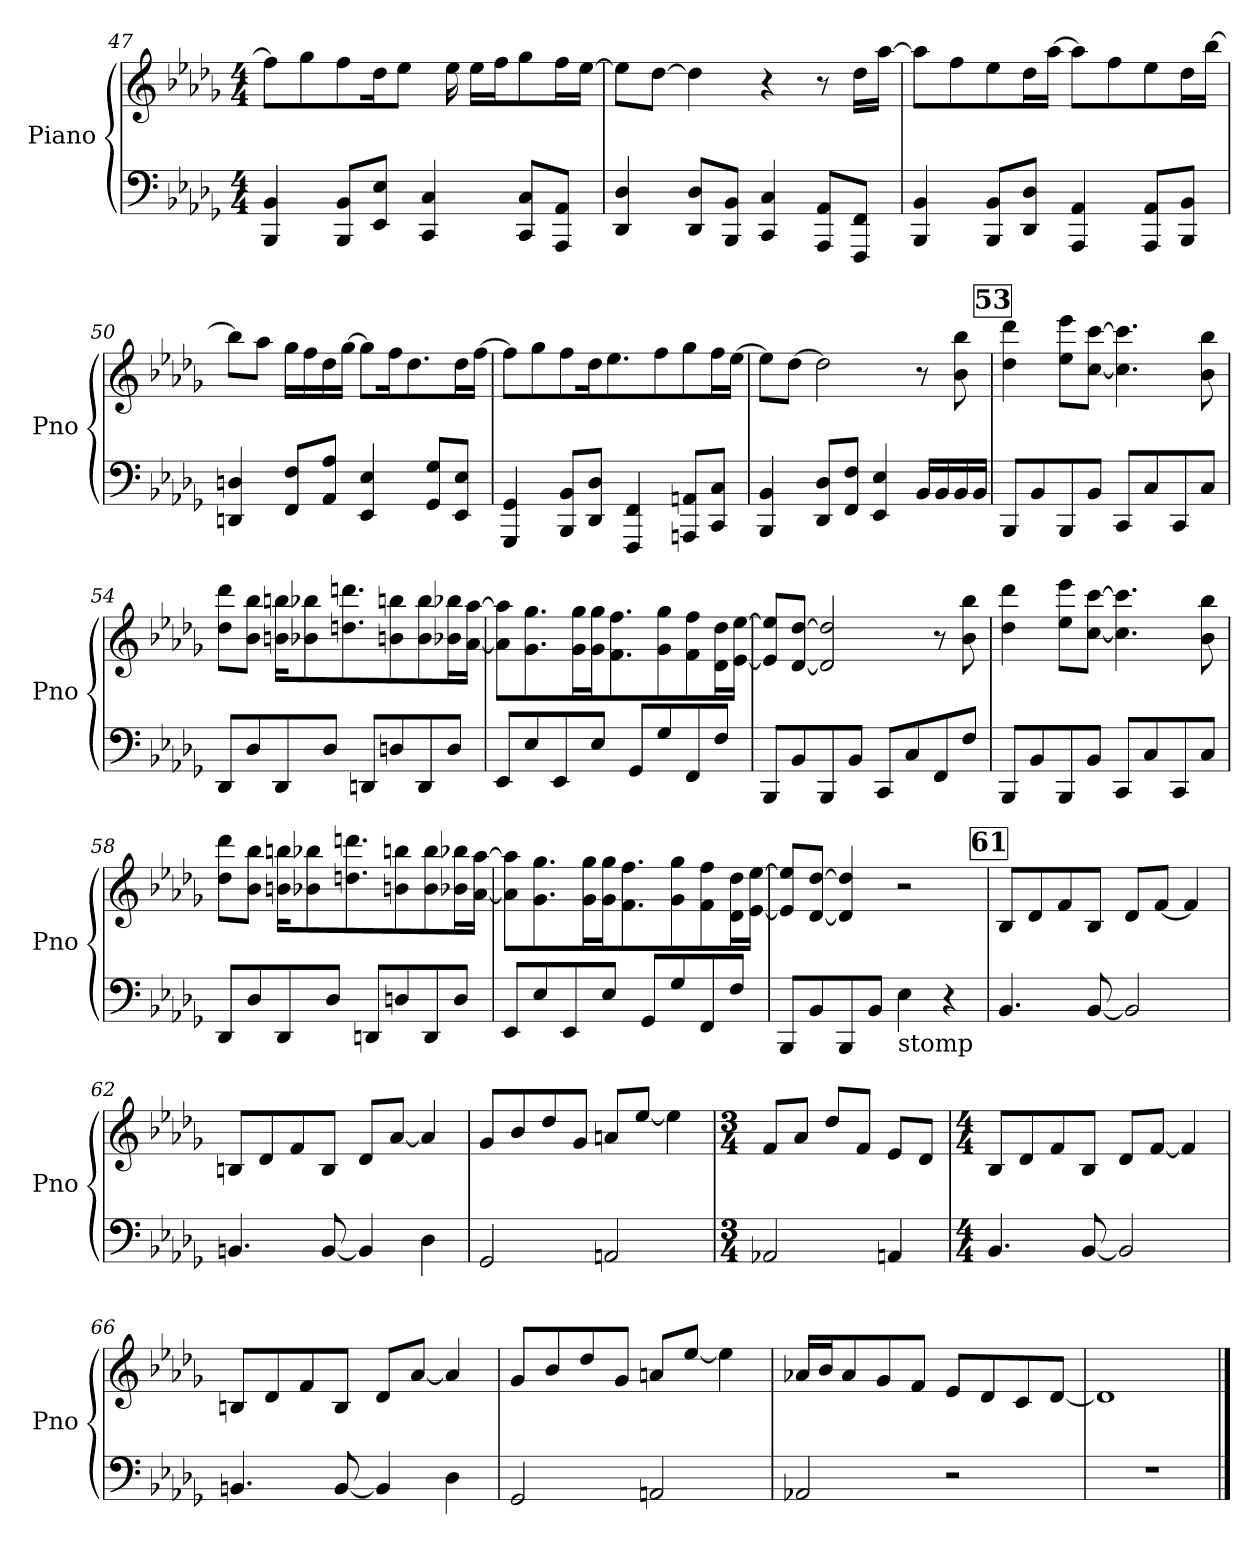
**kern	**kern	**dynam
*part1	*part1	*part1
*staff2	*staff1	*staff1/2
*I"Piano	*	*
*I'Pno	*	*
*clefF4	*clefG2	*
*k[b-e-a-d-g-]	*k[b-e-a-d-g-]	*
*D-:	*D-:	*
*M4/4	*M4/4	*
=47	=47	=47
4BBB-/ 4BB-/	8ff\L]	.
.	8gg-\	.
8BBB-/ 8BB-/L	8ff\	.
8EE-/ 8E-/J	16dd-\K	.
.	8ee-\J	.
4CC/ 4C/	.	.
.	16ee-\	.
.	16ee-\LL	.
.	16ff\J	.
8CC/ 8C/L	8gg-\	.
8AAA-/ 8AA-/J	16ff\L	.
.	[16ee-\JJ	.
=48	=48	=48
4DD-/ 4D-/	8ee-\L]	.
.	[8dd-\J	.
8DD-/ 8D-/L	4dd-\]	.
8BBB-/ 8BB-/J	.	.
4CC/ 4C/	4r	.
8AAA-/ 8AA-/L	8r	.
8FFF/ 8FF/J	16dd-\LL	.
.	[16aa-\JJ	.
!!LO:LB:g=z
=49	=49	=49
4BBB-/ 4BB-/	8aa-\L]	.
.	8ff\	.
8BBB-/ 8BB-/L	8ee-\	.
8DD-/ 8D-/J	16dd-\L	.
.	[16aa-\JJ	.
4AAA-/ 4AA-/	8aa-\L]	.
.	8ff\	.
8AAA-/ 8AA-/L	8ee-\	.
8BBB-/ 8BB-/J	16dd-\L	.
.	[16bb-\JJ	.
=50	=50	=50
4DDn/ 4Dn/	8bb-\L]	.
.	8aa-\J	.
8FF/ 8F/L	16gg-\LL	.
.	16ff\	.
8AA-/ 8A-/J	16dd-\	.
.	[16gg-\JJ	.
4EE-/ 4E-/	8gg-\L]	.
.	16ff\K	.
.	8.dd-\	.
8GG-/ 8G-/L	.	.
8EE-/ 8E-/J	16dd-\L	.
.	[16ff\JJ	.
=51	=51	=51
4GGG-/ 4GG-/	8ff\L]	.
.	8gg-\	.
8BBB-/ 8BB-/L	8ff\	.
8DD-/ 8D-/J	16dd-\K	.
.	8.ee-\	.
4FFF/ 4FF/	.	.
.	8ff\	.
8AAAn/ 8AAn/L	8gg-\	.
8CC/ 8C/J	16ff\L	.
.	[16ee-\JJ	.
=52	=52	=52
4BBB-/ 4BB-/	8ee-\L]	.
.	[8dd-\J	.
8DD-/ 8D-/L	2dd-\]	.
8FF/ 8F/J	.	.
4EE-/ 4E-/	.	.
16BB-/LL	8r	.
16BB-/	.	.
16BB-/	8b-\ 8bb-\	.
16BB-/JJ	.	.
!!LO:PB:g=z
!!LO:REH:place=s1:a:t=53
=53	=53	=53
8BBB-/L	4dd-\ 4ddd-\	.
8BB-/	.	.
8BBB-/	8ee-\ 8eee-\L	.
8BB-/J	[8cc\ [8ccc\J	.
8CC/L	4.cc\] 4.ccc\]	.
8C/	.	.
8CC/	.	.
8C/J	8b-\ 8bb-\	.
=54	=54	=54
8DD-/L	8dd-\ 8ddd-\L	.
8D-/	8b-\ 8bb-\J	.
8DD-/	16bn\ 16bbn\KL	.
.	8b-X\ 8bb-X\	.
8D-/J	.	.
.	8.ddn\ 8.dddn\	.
8DDn/L	.	.
8Dn/	8bn\ 8bbn\	.
8DD/	8b\ 8bb\	.
8D/J	16b-X\ 16bb-X\L	.
.	[16a-\ [16aa-\JJ	.
=55	=55	=55
8EE-/L	8a-\] 8aa-\]L	.
8E-/	8.g-\ 8.gg-\	.
8EE-/	.	.
.	16g-\ 16gg-\L	.
8E-/J	16g-\ 16gg-\J	.
.	8.f\ 8.ff\	.
8GG-/L	.	.
8G-/	8g-\ 8gg-\	.
8FF/	8f\ 8ff\	.
8F/J	16d-\ 16dd-\L	.
.	[16e-\ [16ee-\JJ	.
!!LO:LB:g=z
=56	=56	=56
8BBB-/L	8e-/] 8ee-/]L	.
8BB-/	[8d-/ [8dd-/J	.
8BBB-/	2d-/] 2dd-/]	.
8BB-/J	.	.
8CC/L	.	.
8C/	.	.
8FF/	8r	.
8F/J	8b-\ 8bb-\	.
=57	=57	=57
8BBB-/L	4dd-\ 4ddd-\	.
8BB-/	.	.
8BBB-/	8ee-\ 8eee-\L	.
8BB-/J	[8cc\ [8ccc\J	.
8CC/L	4.cc\] 4.ccc\]	.
8C/	.	.
8CC/	.	.
8C/J	8b-\ 8bb-\	.
=58	=58	=58
8DD-/L	8dd-\ 8ddd-\L	.
8D-/	8b-\ 8bb-\J	.
8DD-/	16bn\ 16bbn\KL	.
.	8b-X\ 8bb-X\	.
8D-/J	.	.
.	8.ddn\ 8.dddn\	.
8DDn/L	.	.
8Dn/	8bn\ 8bbn\	.
8DD/	8b\ 8bb\	.
8D/J	16b-X\ 16bb-X\L	.
.	[16a-\ [16aa-\JJ	.
!!LO:LB:g=z
=59	=59	=59
8EE-/L	8a-\] 8aa-\]L	.
8E-/	8.g-\ 8.gg-\	.
8EE-/	.	.
.	16g-\ 16gg-\L	.
8E-/J	16g-\ 16gg-\J	.
.	8.f\ 8.ff\	.
8GG-/L	.	.
8G-/	8g-\ 8gg-\	.
8FF/	8f\ 8ff\	.
8F/J	16d-\ 16dd-\L	.
.	[16e-\ [16ee-\JJ	.
=60	=60	=60
8BBB-/L	8e-/] 8ee-/]L	.
8BB-/	[8d-/ [8dd-/J	.
8BBB-/	4d-/] 4dd-/]	.
8BB-/J	.	.
!LO:TX:b:t=stomp	!	!
4E-\	2r	.
4r	.	.
!!LO:REH:place=s1:a:t=61
=61	=61	=61
!	!	!LO:DY:b=2
!	!	!LO:DY:n=1:b
4.BB-/	8B-/L	mp mp
.	8d-/	.
.	8f/	.
[8BB-/	8B-/J	.
2BB-/]	8d-/L	.
.	[8f/J	.
.	4f/]	.
=62	=62	=62
4.BBn/	8Bn/L	.
.	8d-/	.
.	8f/	.
[8BB/	8B/J	.
4BB/]	8d-/L	.
.	[8a-/J	.
4D-\	4a-/]	.
=63	=63	=63
2GG-/	8g-/L	.
.	8b-/	.
.	8dd-/	.
.	8g-/J	.
2AAn/	8an/L	.
.	[8ee-/J	.
.	4ee-\]	.
!!LO:LB:g=z
=64	=64	=64
*M3/4	*M3/4	*
2AA-X/	8f/L	.
.	8a-/J	.
.	8dd-/L	.
.	8f/J	.
4AAn/	8e-/L	.
.	8d-/J	.
=65	=65	=65
*M4/4	*M4/4	*
!	!	!LO:DY:b=2
!	!	!LO:DY:n=1:b
4.BB-/	8B-/L	mf mf
.	8d-/	.
.	8f/	.
[8BB-/	8B-/J	.
2BB-/]	8d-/L	.
.	[8f/J	.
.	4f/]	.
=66	=66	=66
4.BBn/	8Bn/L	.
.	8d-/	.
.	8f/	.
[8BB/	8B/J	.
4BB/]	8d-/L	.
.	[8a-/J	.
4D-\	4a-/]	.
=67	=67	=67
2GG-/	8g-/L	.
.	8b-/	.
.	8dd-/	.
.	8g-/J	.
2AAn/	8an/L	.
.	[8ee-/J	.
.	4ee-\]	.
!!LO:LB:g=z
=68	=68	=68
2AA-X/	16a-X/LL	.
.	16b-/J	.
.	8a-/	.
.	8g-/	.
.	8f/J	.
2r	8e-/L	.
.	8d-/	.
.	8c/	.
.	[8d-/J	.
=69	=69	=69
1r	1d-]	.
==	==	==
*-	*-	*-
